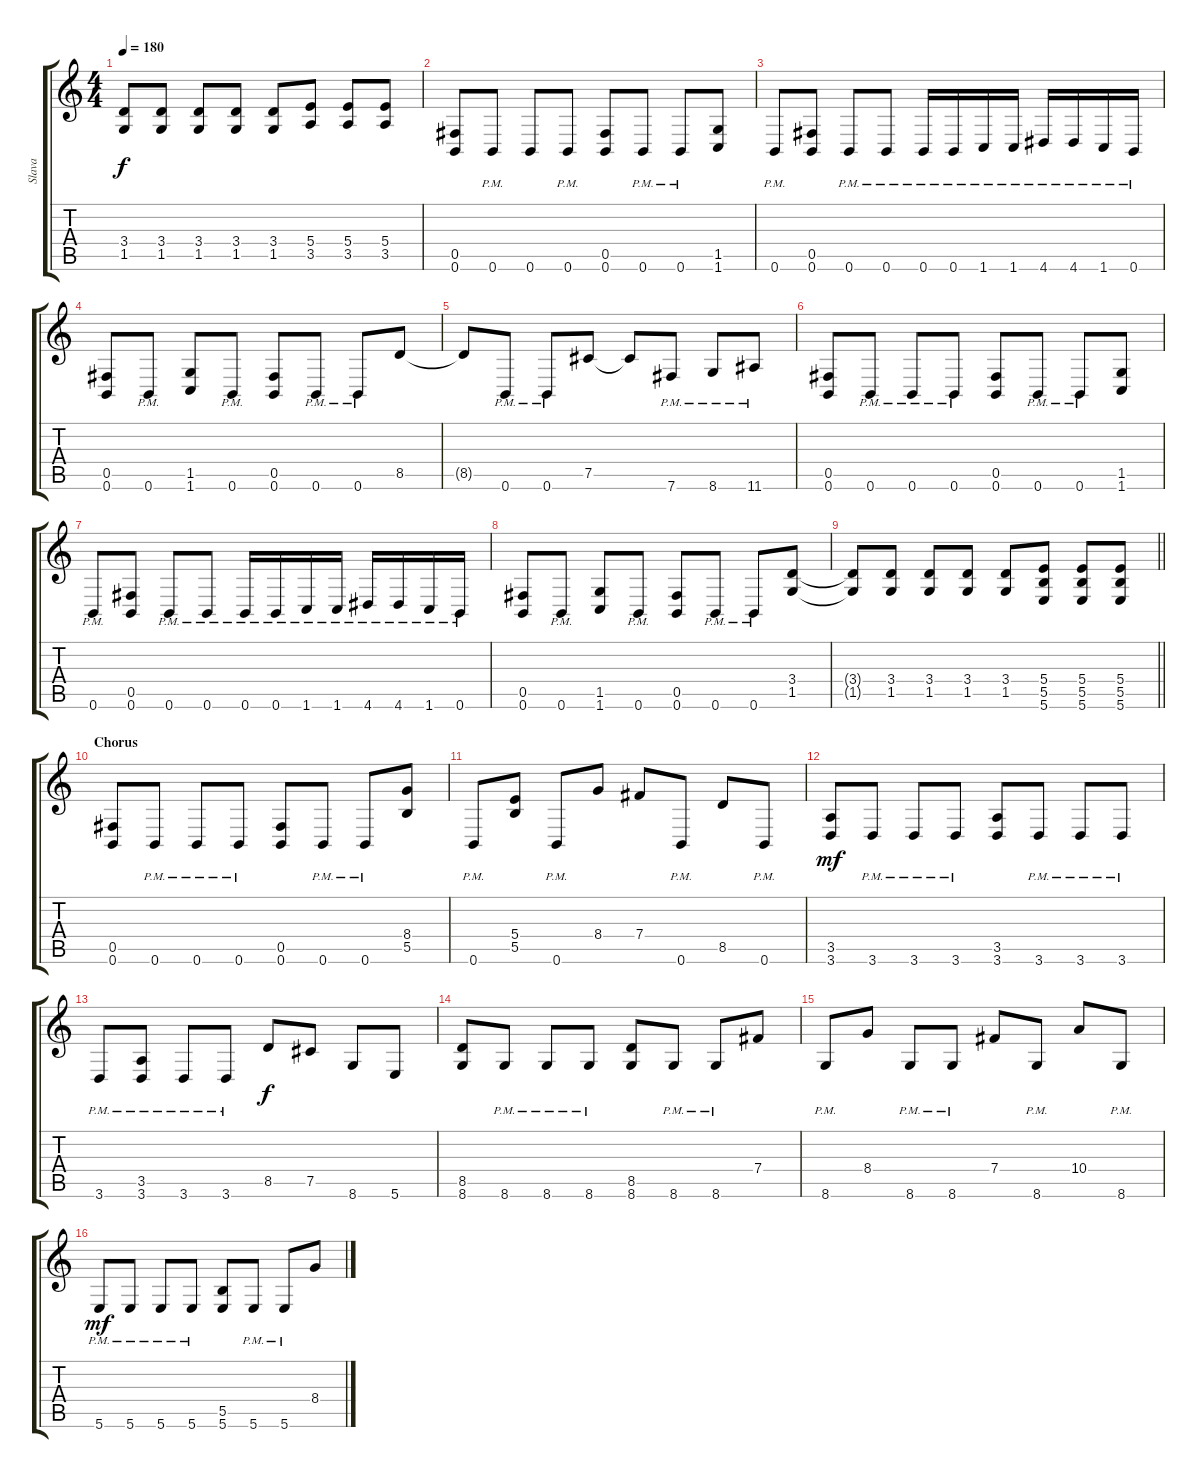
\track ("Slava" "Slava") {instrument distortionguitar}
\staff {score tabs}
\tuning (Db4 Ab3 E3 B2 Gb2 B1) {hide}
\ts (4 4)
\tempo 180
\clef g2
\ks c
(3.4{t} 1.5{t}).8{dy f} (3.4 1.5).8 (3.4 1.5).8 (3.4 1.5).8 (3.4 1.5).8 (5.4 3.5).8 (5.4 3.5).8 (5.4 3.5).8 |
(0.5 0.6).8 0.6{pm}.8 0.6.8 0.6{pm}.8 (0.5 0.6).8 0.6{pm}.8 0.6{pm}.8 (1.5 1.6).8 |
0.6{pm}.8 (0.5 0.6).8 0.6{pm}.8 0.6{pm}.8 0.6{pm}.16 0.6{pm}.16 1.6{pm}.16 1.6{pm}.16 4.6{pm}.16 4.6{pm}.16 1.6{pm}.16 0.6{pm}.16 |
(0.5 0.6).8 0.6{pm}.8 (1.5 1.6).8 0.6{pm}.8 (0.5 0.6).8 0.6{pm}.8 0.6{pm}.8 8.5.8 |
8.5{t}.8 0.6{pm}.8 0.6{pm}.8 7.5.8 7.5{t}.8 7.6{pm}.8 8.6{pm}.8 11.6{pm}.8 |
(0.5 0.6).8 0.6{pm}.8 0.6{pm}.8 0.6{pm}.8 (0.5 0.6).8 0.6{pm}.8 0.6{pm}.8 (1.5 1.6).8 |
0.6{pm}.8 (0.5 0.6).8 0.6{pm}.8 0.6{pm}.8 0.6{pm}.16 0.6{pm}.16 1.6{pm}.16 1.6{pm}.16 4.6{pm}.16 4.6{pm}.16 1.6{pm}.16 0.6{pm}.16 |
(0.5 0.6).8 0.6{pm}.8 (1.5 1.6).8 0.6{pm}.8 (0.5 0.6).8 0.6{pm}.8 0.6{pm}.8 (3.4 1.5).8 |
\barLineRight lightlight
(3.4{t} 1.5{t}).8 (3.4 1.5).8 (3.4 1.5).8 (3.4 1.5).8 (3.4 1.5).8 (5.4 5.5 5.6).8 (5.4 5.5 5.6).8 (5.4 5.5 5.6).8 |
\section ("" "Chorus")
(0.5 0.6).8 0.6{pm}.8 0.6{pm}.8 0.6{pm}.8 (0.5 0.6).8 0.6{pm}.8 0.6{pm}.8 (8.4 5.5).8 |
0.6{pm}.8 (5.4 5.5).8 0.6{pm}.8 8.4.8 7.4.8 0.6{pm}.8 8.5.8 0.6{pm}.8 |
(3.5 3.6).8{dy mf} 3.6{pm}.8 3.6{pm}.8 3.6{pm}.8 (3.5 3.6).8 3.6{pm}.8 3.6{pm}.8 3.6{pm}.8 |
3.6{pm}.8 (3.5 3.6{pm}).8 3.6{pm}.8 3.6{pm}.8 8.5.8{dy f} 7.5.8 8.6.8 5.6.8 |
(8.5 8.6).8 8.6{pm}.8 8.6{pm}.8 8.6{pm}.8 (8.5 8.6).8 8.6{pm}.8 8.6{pm}.8 7.4.8 |
8.6{pm}.8 8.4.8 8.6{pm}.8 8.6{pm}.8 7.4.8 8.6{pm}.8 10.4.8 8.6{pm}.8 |
5.6{pm}.8{dy mf} 5.6{pm}.8 5.6{pm}.8 5.6{pm}.8 (5.5 5.6).8 5.6{pm}.8 5.6{pm}.8 8.4.8
